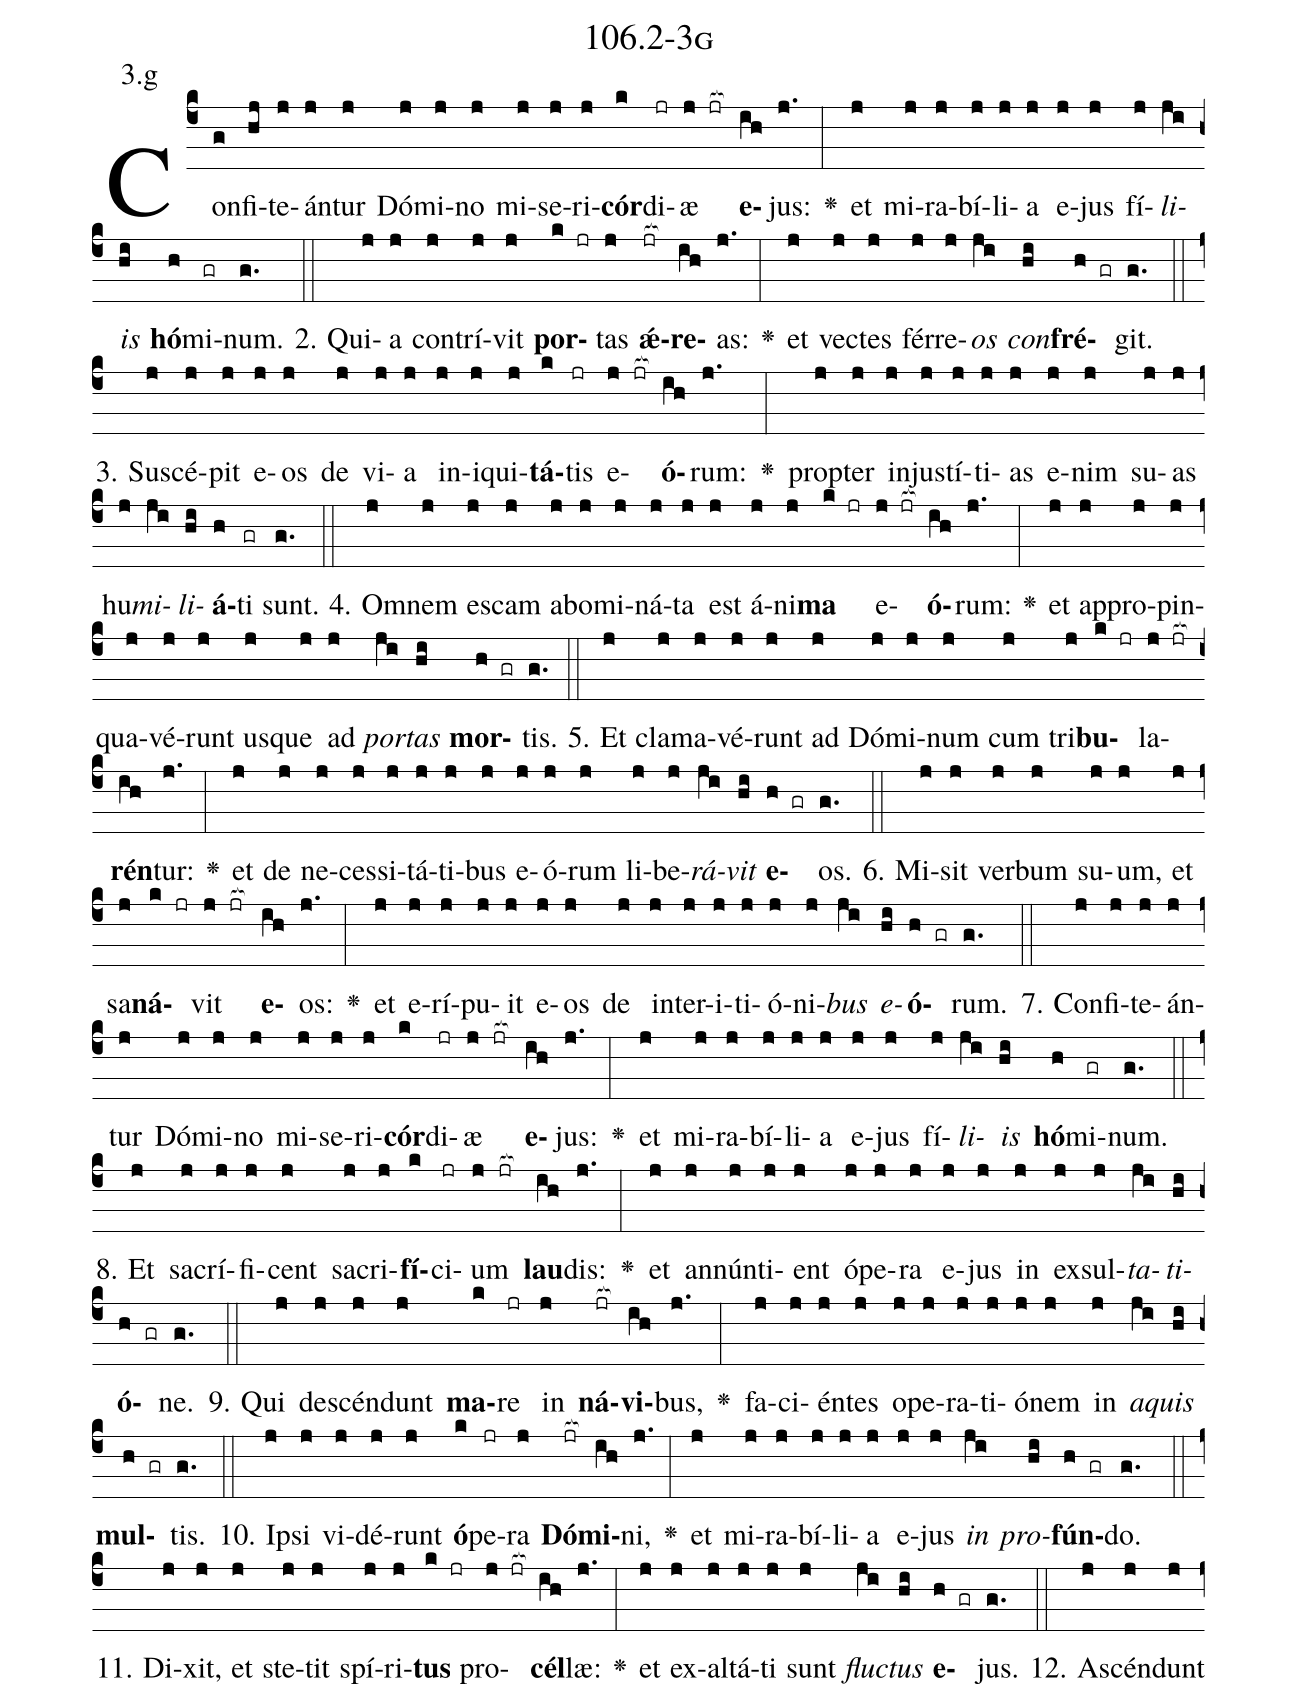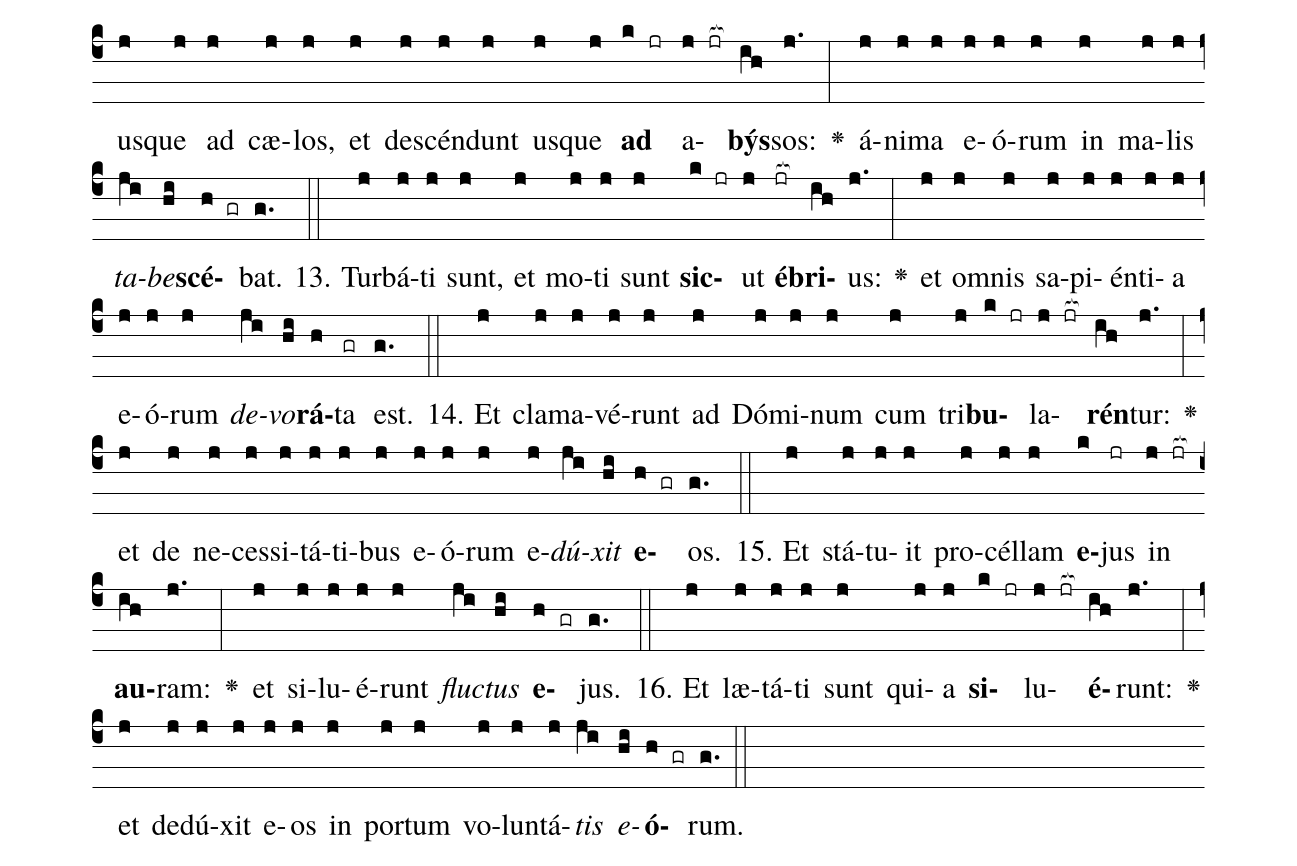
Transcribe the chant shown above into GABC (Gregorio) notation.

name: 106.2-3g;
annotation: 3.g;
%%
(c4)Con(g)fi(hj)te(j)án(j)tur(j) Dó(j)mi(j)no(j) mi(j)se(j)ri(j)<b>cór</b>(k)di(jr)æ(j jr[ocb:1{]) <b>e</b>(ih[ocb:0}])jus:(j.) <v>\greheightstar</v>(:) et(j) mi(j)ra(j)bí(j)li(j)a(j) e(j)jus(j) fí(j)<i>li</i>(ji)<i>is</i>(hi) <b>hó</b>(h)mi(gr)num.(g.) (::)
2. Qui(j)a(j) con(j)trí(j)vit(j) <b>por</b>(k jr)tas(j) <b>ǽ</b>(jr[ocb:1{])<b>re</b>(ih[ocb:0}])as:(j.) <v>\greheightstar</v>(:) et(j) vec(j)tes(j) fér(j)re(j)<i>os</i>(ji) <i>con</i>(hi)<b>fré</b>(h gr)git.(g.) (::)
3. Su(j)scé(j)pit(j) e(j)os(j) de(j) vi(j)a(j) in(j)i(j)qui(j)<b>tá</b>(k)tis(jr) e(j jr[ocb:1{])<b>ó</b>(ih[ocb:0}])rum:(j.) <v>\greheightstar</v>(:) prop(j)ter(j) in(j)jus(j)tí(j)ti(j)as(j) e(j)nim(j) su(j)as(j) hu(j)<i>mi</i>(ji)<i>li</i>(hi)<b>á</b>(h)ti(gr) sunt.(g.) (::)
4. Om(j)nem(j) es(j)cam(j) ab(j)o(j)mi(j)ná(j)ta(j) est(j) á(j)ni(j)<b>ma</b>(k jr) e(j jr[ocb:1{])<b>ó</b>(ih[ocb:0}])rum:(j.) <v>\greheightstar</v>(:) et(j) ap(j)pro(j)pin(j)qua(j)vé(j)runt(j) us(j)que(j) ad(j) <i>por</i>(ji)<i>tas</i>(hi) <b>mor</b>(h gr)tis.(g.) (::)
5. Et(j) cla(j)ma(j)vé(j)runt(j) ad(j) Dó(j)mi(j)num(j) cum(j) tri(j)<b>bu</b>(k jr)la(j jr[ocb:1{])<b>rén</b>(ih[ocb:0}])tur:(j.) <v>\greheightstar</v>(:) et(j) de(j) ne(j)ces(j)si(j)tá(j)ti(j)bus(j) e(j)ó(j)rum(j) li(j)be(j)<i>rá</i>(ji)<i>vit</i>(hi) <b>e</b>(h gr)os.(g.) (::)
6. Mi(j)sit(j) ver(j)bum(j) su(j)um,(j) et(j) sa(j)<b>ná</b>(k jr)vit(j jr[ocb:1{]) <b>e</b>(ih[ocb:0}])os:(j.) <v>\greheightstar</v>(:) et(j) e(j)rí(j)pu(j)it(j) e(j)os(j) de(j) in(j)ter(j)i(j)ti(j)ó(j)ni(j)<i>bus</i>(ji) <i>e</i>(hi)<b>ó</b>(h gr)rum.(g.) (::)
7. Con(j)fi(j)te(j)án(j)tur(j) Dó(j)mi(j)no(j) mi(j)se(j)ri(j)<b>cór</b>(k)di(jr)æ(j jr[ocb:1{]) <b>e</b>(ih[ocb:0}])jus:(j.) <v>\greheightstar</v>(:) et(j) mi(j)ra(j)bí(j)li(j)a(j) e(j)jus(j) fí(j)<i>li</i>(ji)<i>is</i>(hi) <b>hó</b>(h)mi(gr)num.(g.) (::)
8. Et(j) sa(j)crí(j)fi(j)cent(j) sa(j)cri(j)<b>fí</b>(k)ci(jr)um(j jr[ocb:1{]) <b>lau</b>(ih[ocb:0}])dis:(j.) <v>\greheightstar</v>(:) et(j) an(j)nún(j)ti(j)ent(j) ó(j)pe(j)ra(j) e(j)jus(j) in(j) ex(j)sul(j)<i>ta</i>(ji)<i>ti</i>(hi)<b>ó</b>(h gr)ne.(g.) (::)
9. Qui(j) de(j)scén(j)dunt(j) <b>ma</b>(k)re(jr) in(j) <b>ná</b>(jr[ocb:1{])<b>vi</b>(ih[ocb:0}])bus,(j.) <v>\greheightstar</v>(:) fa(j)ci(j)én(j)tes(j) o(j)pe(j)ra(j)ti(j)ó(j)nem(j) in(j) <i>a</i>(ji)<i>quis</i>(hi) <b>mul</b>(h gr)tis.(g.) (::)
10. Ip(j)si(j) vi(j)dé(j)runt(j) <b>ó</b>(k)pe(jr)ra(j) <b>Dó</b>(jr[ocb:1{])<b>mi</b>(ih[ocb:0}])ni,(j.) <v>\greheightstar</v>(:) et(j) mi(j)ra(j)bí(j)li(j)a(j) e(j)jus(j) <i>in</i>(ji) <i>pro</i>(hi)<b>fún</b>(h gr)do.(g.) (::)
11. Di(j)xit,(j) et(j) ste(j)tit(j) spí(j)ri(j)<b>tus</b>(k jr) pro(j jr[ocb:1{])<b>cél</b>(ih[ocb:0}])læ:(j.) <v>\greheightstar</v>(:) et(j) ex(j)al(j)tá(j)ti(j) sunt(j) <i>fluc</i>(ji)<i>tus</i>(hi) <b>e</b>(h gr)jus.(g.) (::)
12. A(j)scén(j)dunt(j) us(j)que(j) ad(j) cæ(j)los,(j) et(j) de(j)scén(j)dunt(j) us(j)que(j) <b>ad</b>(k jr) a(j jr[ocb:1{])<b>býs</b>(ih[ocb:0}])sos:(j.) <v>\greheightstar</v>(:) á(j)ni(j)ma(j) e(j)ó(j)rum(j) in(j) ma(j)lis(j) <i>ta</i>(ji)<i>be</i>(hi)<b>scé</b>(h gr)bat.(g.) (::)
13. Tur(j)bá(j)ti(j) sunt,(j) et(j) mo(j)ti(j) sunt(j) <b>sic</b>(k jr)ut(j) <b>é</b>(jr[ocb:1{])<b>bri</b>(ih[ocb:0}])us:(j.) <v>\greheightstar</v>(:) et(j) om(j)nis(j) sa(j)pi(j)én(j)ti(j)a(j) e(j)ó(j)rum(j) <i>de</i>(ji)<i>vo</i>(hi)<b>rá</b>(h)ta(gr) est.(g.) (::)
14. Et(j) cla(j)ma(j)vé(j)runt(j) ad(j) Dó(j)mi(j)num(j) cum(j) tri(j)<b>bu</b>(k jr)la(j jr[ocb:1{])<b>rén</b>(ih[ocb:0}])tur:(j.) <v>\greheightstar</v>(:) et(j) de(j) ne(j)ces(j)si(j)tá(j)ti(j)bus(j) e(j)ó(j)rum(j) e(j)<i>dú</i>(ji)<i>xit</i>(hi) <b>e</b>(h gr)os.(g.) (::)
15. Et(j) stá(j)tu(j)it(j) pro(j)cél(j)lam(j) <b>e</b>(k)jus(jr) in(j jr[ocb:1{]) <b>au</b>(ih[ocb:0}])ram:(j.) <v>\greheightstar</v>(:) et(j) si(j)lu(j)é(j)runt(j) <i>fluc</i>(ji)<i>tus</i>(hi) <b>e</b>(h gr)jus.(g.) (::)
16. Et(j) læ(j)tá(j)ti(j) sunt(j) qui(j)a(j) <b>si</b>(k jr)lu(j jr[ocb:1{])<b>é</b>(ih[ocb:0}])runt:(j.) <v>\greheightstar</v>(:) et(j) de(j)dú(j)xit(j) e(j)os(j) in(j) por(j)tum(j) vo(j)lun(j)tá(j)<i>tis</i>(ji) <i>e</i>(hi)<b>ó</b>(h gr)rum.(g.) (::)
